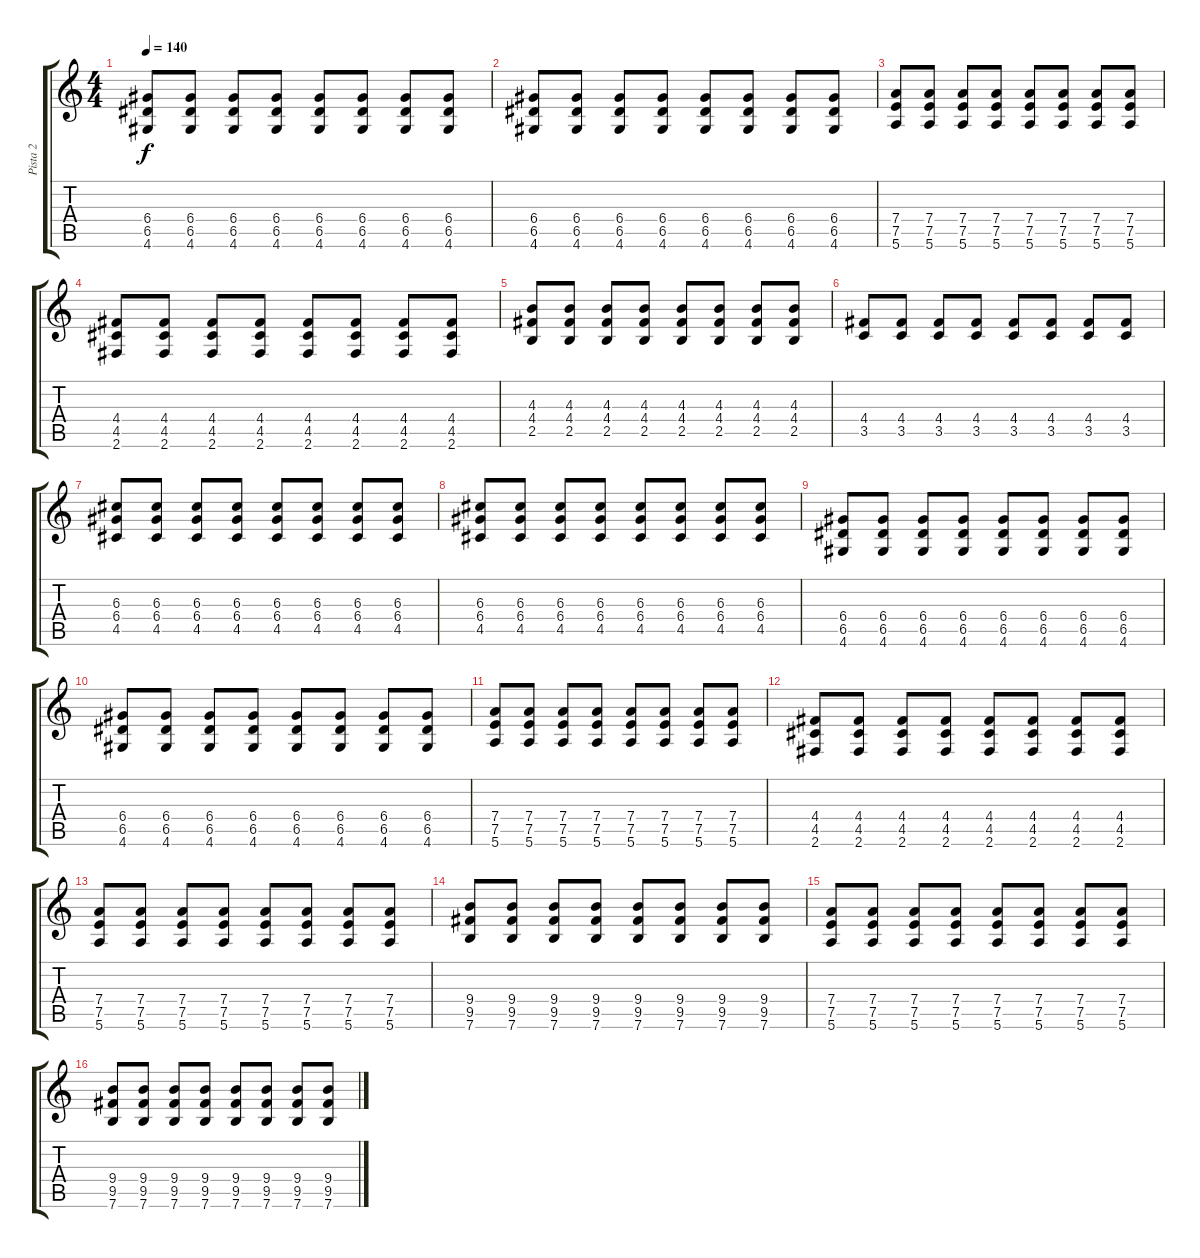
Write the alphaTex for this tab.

\track ("Pista 2" "Pista 2") {instrument distortionguitar}
\staff {score tabs}
\tuning (E4 B3 G3 D3 A2 E2) {hide}
\ts (4 4)
\tempo 140
\clef g2
\ks c
(6.4 6.5 4.6).8{dy f} (6.4 6.5 4.6).8 (6.4 6.5 4.6).8 (6.4 6.5 4.6).8 (6.4 6.5 4.6).8 (6.4 6.5 4.6).8 (6.4 6.5 4.6).8 (6.4 6.5 4.6).8 |
(6.4 6.5 4.6).8 (6.4 6.5 4.6).8 (6.4 6.5 4.6).8 (6.4 6.5 4.6).8 (6.4 6.5 4.6).8 (6.4 6.5 4.6).8 (6.4 6.5 4.6).8 (6.4 6.5 4.6).8 |
(7.4 7.5 5.6).8 (7.4 7.5 5.6).8 (7.4 7.5 5.6).8 (7.4 7.5 5.6).8 (7.4 7.5 5.6).8 (7.4 7.5 5.6).8 (7.4 7.5 5.6).8 (7.4 7.5 5.6).8 |
(4.4 4.5 2.6).8 (4.4 4.5 2.6).8 (4.4 4.5 2.6).8 (4.4 4.5 2.6).8 (4.4 4.5 2.6).8 (4.4 4.5 2.6).8 (4.4 4.5 2.6).8 (4.4 4.5 2.6).8 |
(4.3 4.4 2.5).8 (4.3 4.4 2.5).8 (4.3 4.4 2.5).8 (4.3 4.4 2.5).8 (4.3 4.4 2.5).8 (4.3 4.4 2.5).8 (4.3 4.4 2.5).8 (4.3 4.4 2.5).8 |
(4.4 3.5).8 (4.4 3.5).8 (4.4 3.5).8 (4.4 3.5).8 (4.4 3.5).8 (4.4 3.5).8 (4.4 3.5).8 (4.4 3.5).8 |
(6.3 6.4 4.5).8 (6.3 6.4 4.5).8 (6.3 6.4 4.5).8 (6.3 6.4 4.5).8 (6.3 6.4 4.5).8 (6.3 6.4 4.5).8 (6.3 6.4 4.5).8 (6.3 6.4 4.5).8 |
(6.3 6.4 4.5).8 (6.3 6.4 4.5).8 (6.3 6.4 4.5).8 (6.3 6.4 4.5).8 (6.3 6.4 4.5).8 (6.3 6.4 4.5).8 (6.3 6.4 4.5).8 (6.3 6.4 4.5).8 |
(6.4 6.5 4.6).8 (6.4 6.5 4.6).8 (6.4 6.5 4.6).8 (6.4 6.5 4.6).8 (6.4 6.5 4.6).8 (6.4 6.5 4.6).8 (6.4 6.5 4.6).8 (6.4 6.5 4.6).8 |
(6.4 6.5 4.6).8 (6.4 6.5 4.6).8 (6.4 6.5 4.6).8 (6.4 6.5 4.6).8 (6.4 6.5 4.6).8 (6.4 6.5 4.6).8 (6.4 6.5 4.6).8 (6.4 6.5 4.6).8 |
(7.4 7.5 5.6).8 (7.4 7.5 5.6).8 (7.4 7.5 5.6).8 (7.4 7.5 5.6).8 (7.4 7.5 5.6).8 (7.4 7.5 5.6).8 (7.4 7.5 5.6).8 (7.4 7.5 5.6).8 |
(4.4 4.5 2.6).8 (4.4 4.5 2.6).8 (4.4 4.5 2.6).8 (4.4 4.5 2.6).8 (4.4 4.5 2.6).8 (4.4 4.5 2.6).8 (4.4 4.5 2.6).8 (4.4 4.5 2.6).8 |
(7.4 7.5 5.6).8 (7.4 7.5 5.6).8 (7.4 7.5 5.6).8 (7.4 7.5 5.6).8 (7.4 7.5 5.6).8 (7.4 7.5 5.6).8 (7.4 7.5 5.6).8 (7.4 7.5 5.6).8 |
(9.4 9.5 7.6).8 (9.4 9.5 7.6).8 (9.4 9.5 7.6).8 (9.4 9.5 7.6).8 (9.4 9.5 7.6).8 (9.4 9.5 7.6).8 (9.4 9.5 7.6).8 (9.4 9.5 7.6).8 |
(7.4 7.5 5.6).8 (7.4 7.5 5.6).8 (7.4 7.5 5.6).8 (7.4 7.5 5.6).8 (7.4 7.5 5.6).8 (7.4 7.5 5.6).8 (7.4 7.5 5.6).8 (7.4 7.5 5.6).8 |
(9.4 9.5 7.6).8 (9.4 9.5 7.6).8 (9.4 9.5 7.6).8 (9.4 9.5 7.6).8 (9.4 9.5 7.6).8 (9.4 9.5 7.6).8 (9.4 9.5 7.6).8 (9.4 9.5 7.6).8
